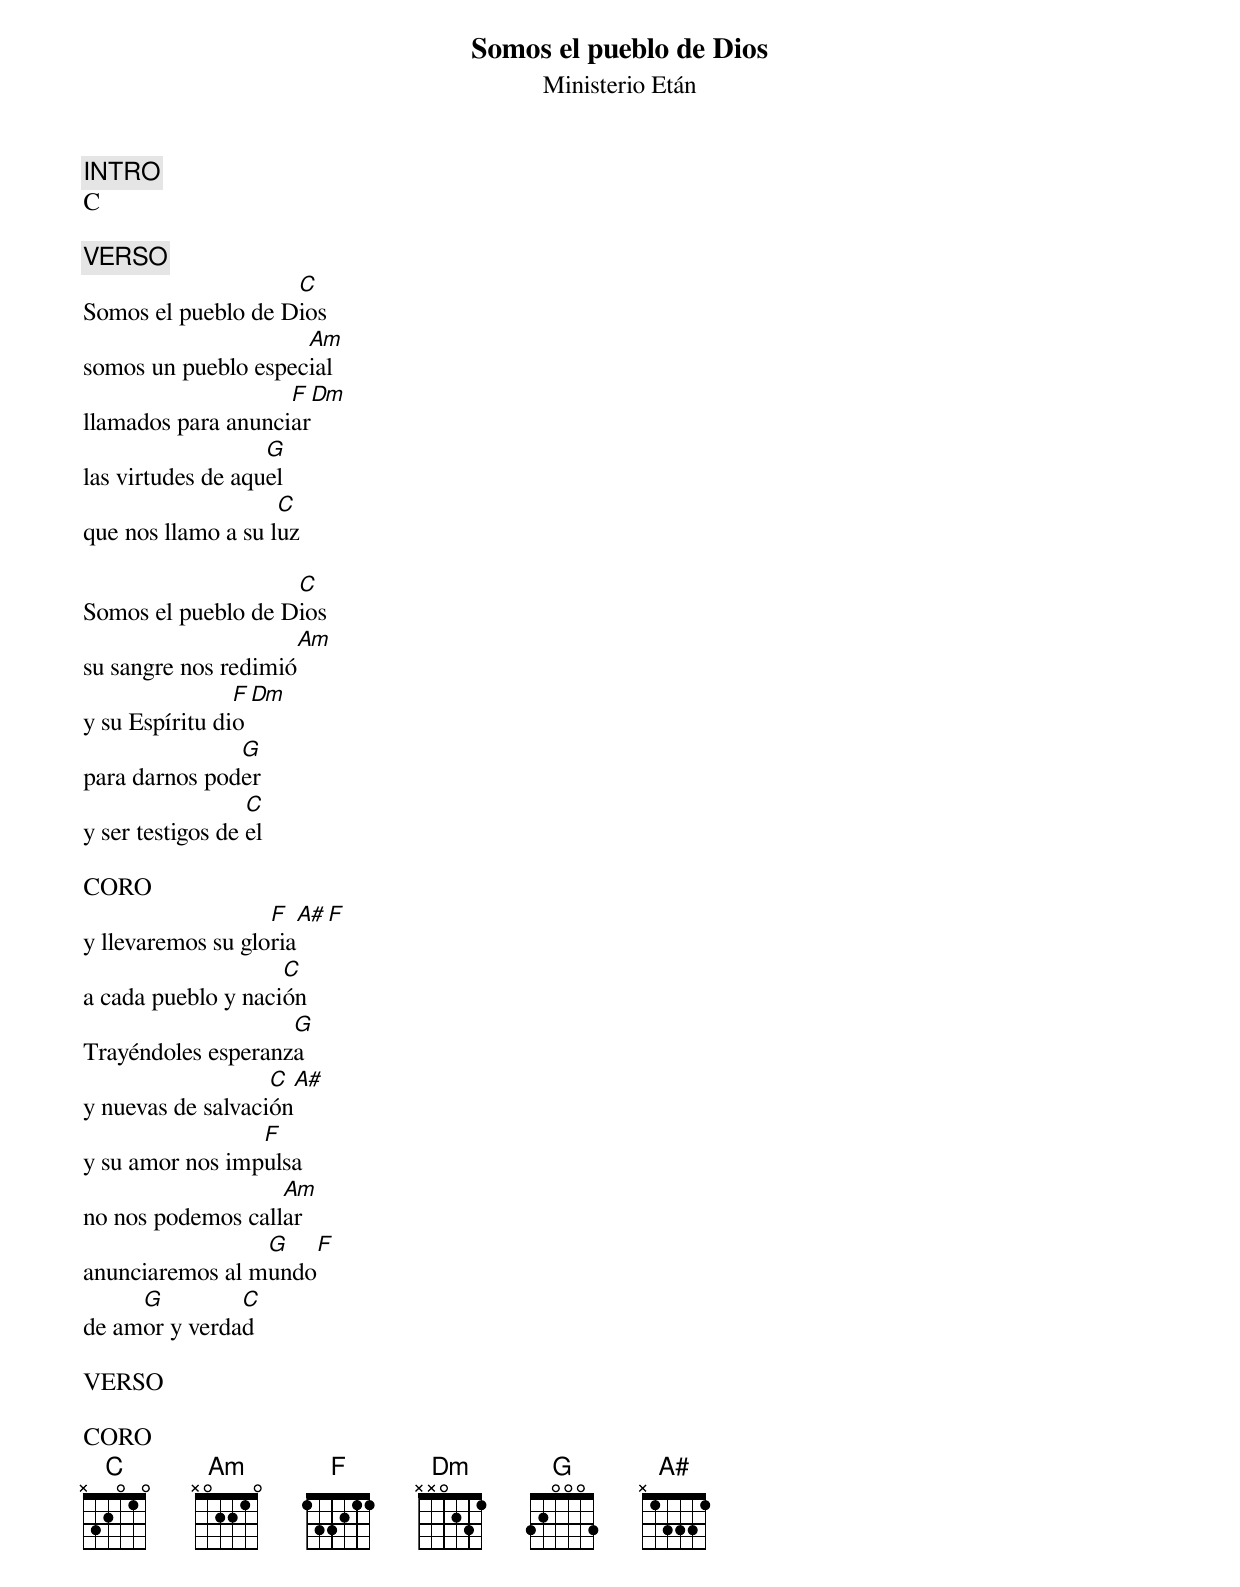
Somos el pueblo de Dios
Ministerio Etán

INTRO
C

VERSO
                    C
Somos el pueblo de Dios
                     Am
somos un pueblo especial
                    F Dm
llamados para anunciar
                   G
las virtudes de aquel
                    C
que nos llamo a su luz

                    C
Somos el pueblo de Dios
                     Am
su sangre nos redimió
                F Dm
y su Espíritu dio
               G
para darnos poder
                  C
y ser testigos de el

CORO
                   F  A# F
y llevaremos su gloria
                    C
a cada pueblo y nación
                    G
Trayéndoles esperanza
                   C  A#
y nuevas de salvación
                 F
y su amor nos impulsa
                   Am
no nos podemos callar
                 G    F
anunciaremos al mundo
     G         C
de amor y verdad

VERSO

CORO
